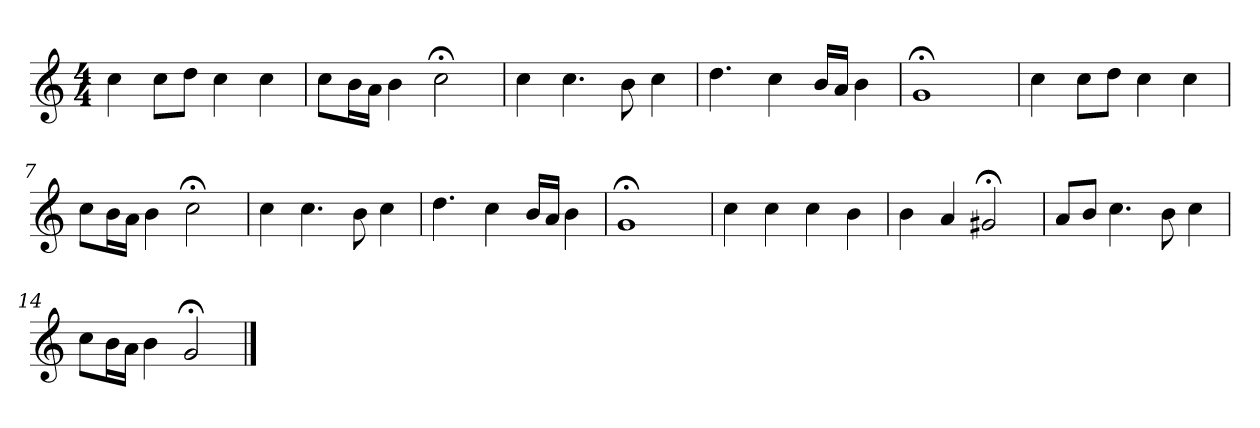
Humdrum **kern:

**kern
*part1
*staff1
*clefG2
*k[]
*C:
*M4/4
=1
4cc
8cc\L
8dd\J
4cc
4cc
=2
8cc\L
16b\L
16a\JJ
4b
2cc;<
=3
4cc
4.cc
8b
4cc
=4
4.dd
4cc
16b/LL
16a/JJ
4b
=5
1g;<
=6
4cc
8cc\L
8dd\J
4cc
4cc
=7
8cc\L
16b\L
16a\JJ
4b
2cc;<
=8
4cc
4.cc
8b
4cc
=9
4.dd
4cc
16b/LL
16a/JJ
4b
=10
1g;<
=11
4cc
4cc
4cc
4b
=12
4b
4a
2g#X;<
=13
8a/L
8b/J
4.cc
8b
4cc
=14
8cc\L
16b\L
16a\JJ
4b
2g;<
==
*-
